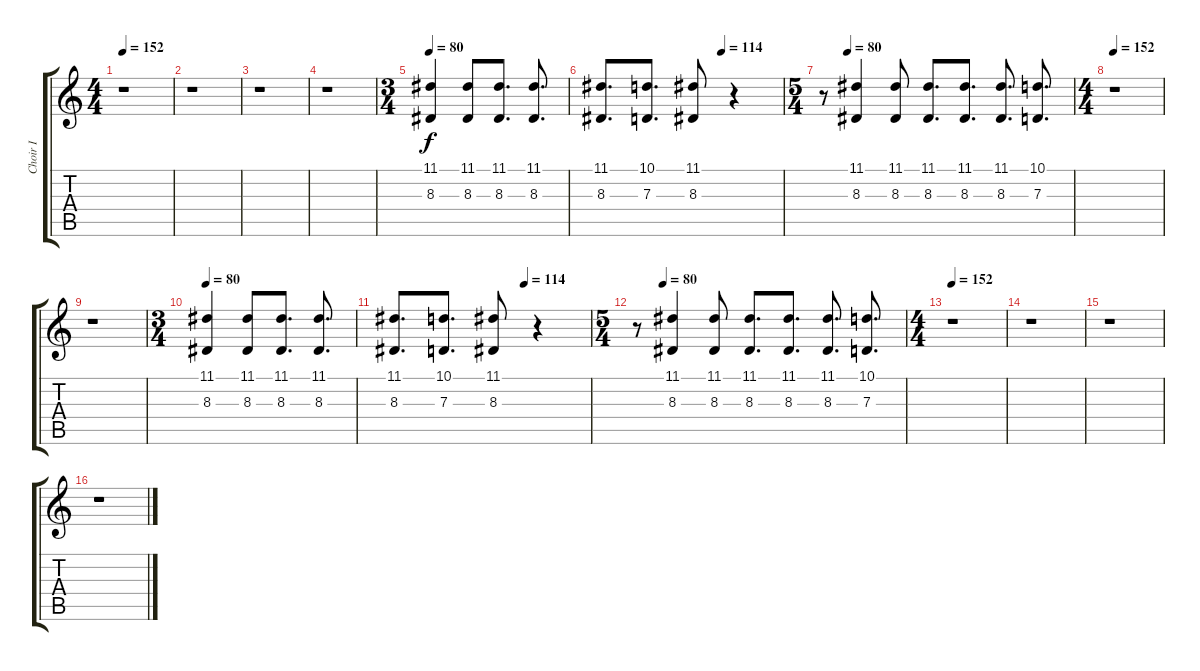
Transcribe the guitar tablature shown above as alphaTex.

\track ("Choir I" "Choir I") {instrument pad4choir}
\staff {score tabs}
\tuning (E4 B3 G3 D3 A2 E2) {hide}
\ts (4 4)
\tempo 152
\clef g2
\ks c
r.1{dy f} |
r.1 |
r.1 |
r.1 |
\ts (3 4)
\tempo 80
(11.1 8.3).4 (11.1 8.3).8 (11.1 8.3).8{d} (11.1 8.3).8{d} |
\tempo (114 0.6666666666666666)
(11.1 8.3).8{d} (10.1 7.3).8{d} (11.1 8.3).8 r.4 |
\ts (5 4)
\tempo (80 0.1)
r.8 (11.1 8.3).4 (11.1 8.3).8 (11.1 8.3).8{d} (11.1 8.3).8{d} (11.1 8.3).8{d} (10.1 7.3).8{d} |
\ts (4 4)
\tempo 152
r.1 |
r.1 |
\ts (3 4)
\tempo 80
(11.1 8.3).4 (11.1 8.3).8 (11.1 8.3).8{d} (11.1 8.3).8{d} |
\tempo (114 0.6666666666666666)
(11.1 8.3).8{d} (10.1 7.3).8{d} (11.1 8.3).8 r.4 |
\ts (5 4)
\tempo (80 0.1)
r.8 (11.1 8.3).4 (11.1 8.3).8 (11.1 8.3).8{d} (11.1 8.3).8{d} (11.1 8.3).8{d} (10.1 7.3).8{d} |
\ts (4 4)
\tempo 152
r.1 |
r.1 |
r.1 |
r.1
